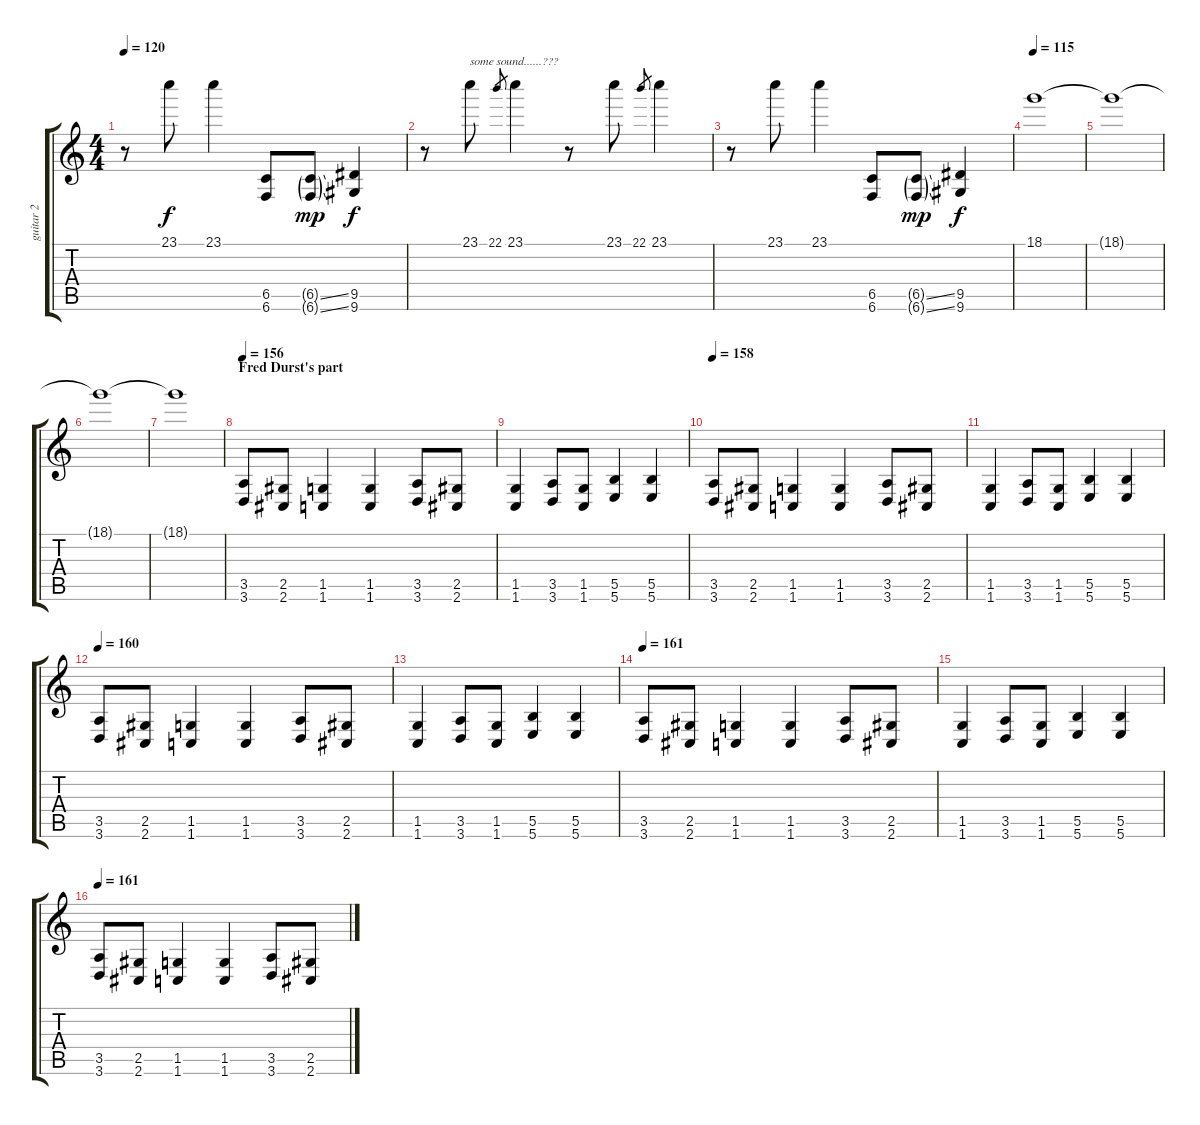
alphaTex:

\track ("guitar 2" "guitar 2") {instrument overdrivenguitar}
\staff {score tabs}
\tuning (Db4 Ab3 E3 B2 Gb2 B1) {hide}
\ts (4 4)
\tempo 120
\clef g2
\ks c
r.8{dy f} 23.1.8 23.1.4 (6.5 6.6).8 (6.5{ss g} 6.6{ss g}).8{dy mp} (9.5 9.6).4{dy f} |
r.8 23.1.8{txt "some sound......???"} 22.1.8{gr} 23.1.4 r.8 23.1.8 22.1.8{gr} 23.1.4 |
r.8 23.1.8 23.1.4 (6.5 6.6).8 (6.5{ss g} 6.6{ss g}).8{dy mp} (9.5 9.6).4{dy f} |
\tempo 115
18.1.1{volume 7} |
18.1{t}.1{volume 11} |
18.1{t}.1{volume 13} |
18.1{t}.1{volume 15} |
\section ("" "Fred Durst's part")
\tempo 156
(3.5 3.6).8{volume 15 balance 13} (2.5 2.6).8 (1.5 1.6).4 (1.5 1.6).4 (3.5 3.6).8 (2.5 2.6).8 |
(1.5 1.6).4 (3.5 3.6).8 (1.5 1.6).8 (5.5 5.6).4 (5.5 5.6).4 |
\tempo 158
(3.5 3.6).8{volume 15 balance 13} (2.5 2.6).8 (1.5 1.6).4 (1.5 1.6).4 (3.5 3.6).8 (2.5 2.6).8 |
(1.5 1.6).4 (3.5 3.6).8 (1.5 1.6).8 (5.5 5.6).4 (5.5 5.6).4 |
\tempo 160
(3.5 3.6).8{volume 15 balance 13} (2.5 2.6).8 (1.5 1.6).4 (1.5 1.6).4 (3.5 3.6).8 (2.5 2.6).8 |
(1.5 1.6).4 (3.5 3.6).8 (1.5 1.6).8 (5.5 5.6).4 (5.5 5.6).4 |
\tempo 161
(3.5 3.6).8{volume 15 balance 13} (2.5 2.6).8 (1.5 1.6).4 (1.5 1.6).4 (3.5 3.6).8 (2.5 2.6).8 |
(1.5 1.6).4 (3.5 3.6).8 (1.5 1.6).8 (5.5 5.6).4 (5.5 5.6).4 |
\tempo 161
(3.5 3.6).8{volume 15 balance 13} (2.5 2.6).8 (1.5 1.6).4 (1.5 1.6).4 (3.5 3.6).8 (2.5 2.6).8
